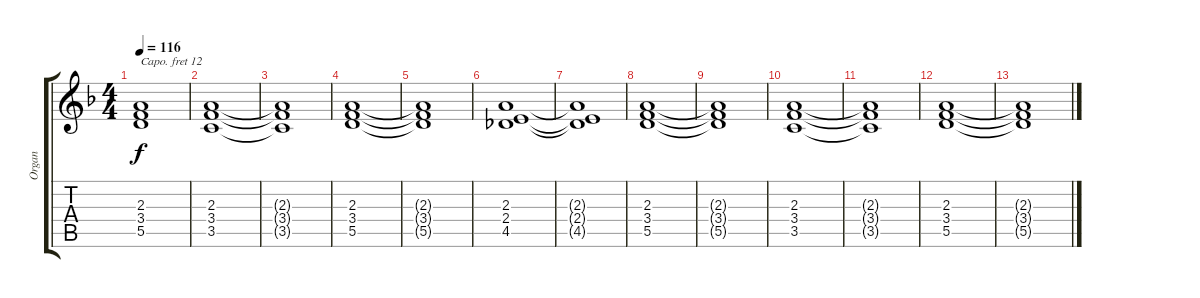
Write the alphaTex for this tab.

\track ("Organ" "Organ") {instrument drawbarorgan}
\staff {score tabs}
\capo 12
\tuning (E4 B3 G3 D3 A2 E2) {hide}
\ts (4 4)
\tempo 116
\clef g2
\ks dminor
(2.3{t} 3.4{t} 5.5{t}).1{dy f} |
(2.3 3.4 3.5).1 |
(2.3{t} 3.4{t} 3.5{t}).1 |
(2.3 3.4 5.5).1 |
(2.3{t} 3.4{t} 5.5{t}).1 |
(2.3 2.4 4.5).1{volume 4} |
(2.3{t} 2.4{t} 4.5{t}).1 |
(2.3 3.4 5.5).1 |
(2.3{t} 3.4{t} 5.5{t}).1 |
(2.3 3.4 3.5).1{volume 0} |
(2.3{t} 3.4{t} 3.5{t}).1 |
(2.3 3.4 5.5).1 |
(2.3{t} 3.4{t} 5.5{t}).1
